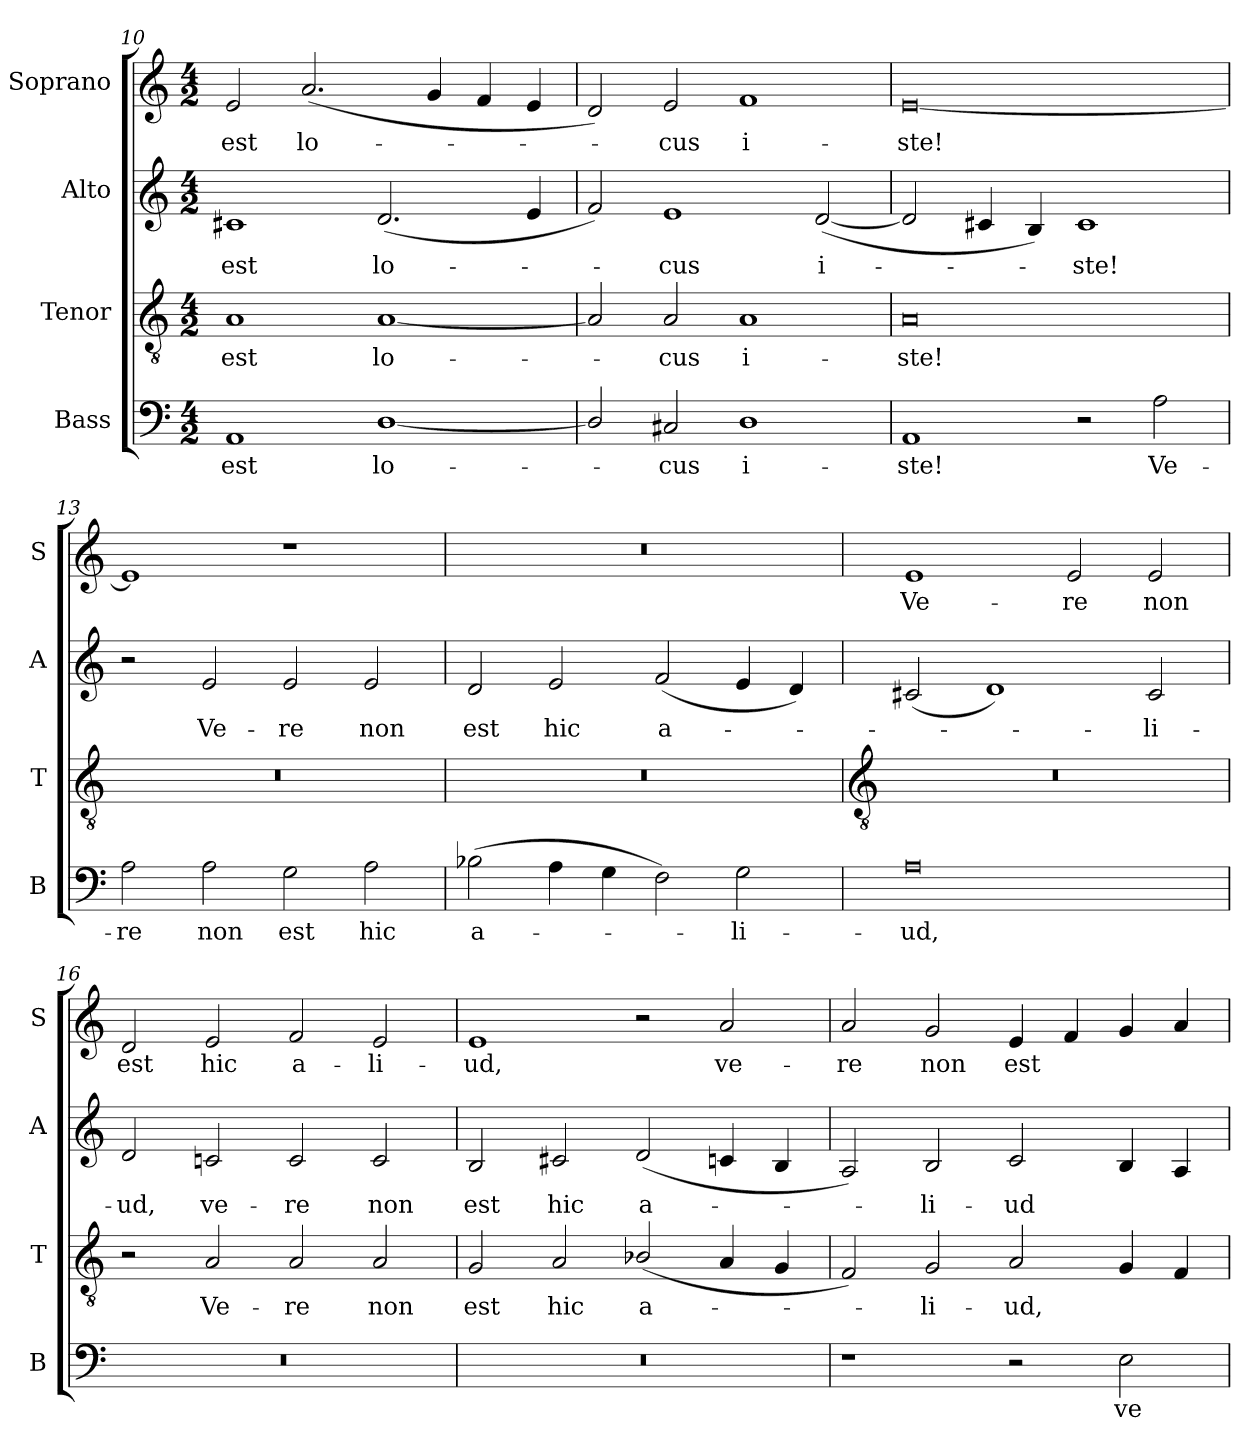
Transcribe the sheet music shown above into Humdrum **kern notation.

**kern	**text	**kern	**text	**kern	**text	**kern	**text
*part4	*part4	*part3	*part3	*part2	*part2	*part1	*part1
*staff4	*staff4	*staff3	*staff3	*staff2	*staff2	*staff1	*staff1
*I"Bass	*	*I"Tenor	*	*I"Alto	*	*I"Soprano	*
*I'B	*	*I'T	*	*I'A	*	*I'S	*
*clefF4	*	*clefGv2	*	*clefG2	*	*clefG2	*
*k[]	*	*k[]	*	*k[]	*	*k[]	*
*C:	*	*C:	*	*C:	*	*C:	*
*M4/2	*	*M4/2	*	*M4/2	*	*M4/2	*
=10	=10	=10	=10	=10	=10	=10	=10
!	!LO:LY:b	!	!LO:LY:b	!	!LO:LY:b	!	!LO:LY:b
1AA	est	1A	est	1c#X	est	2e	est
!	!	!	!	!	!	!	!LO:LY:b
.	.	.	.	.	.	(<2.a	lo-
!	!LO:LY:b	!	!LO:LY:b	!	!LO:LY:b	!	!
[1D/	lo-	[1A	lo-	(<2.d	lo-	.	.
.	.	.	.	.	.	4g	.
.	.	.	.	.	.	4f	.
.	.	.	.	4e	.	4e	.
=11	=11	=11	=11	=11	=11	=11	=11
2D/]	.	2A]	.	2f)	.	2d)	.
!	!LO:LY:b	!	!LO:LY:b	!	!LO:LY:b	!	!LO:LY:b
2C#X	cus	2A	cus	1e	cus	2e	cus
!	!LO:LY:b	!	!LO:LY:b	!	!	!	!LO:LY:b
1D	i-	1A	i-	.	.	1f	i-
!	!	!	!	!	!LO:LY:b	!	!
.	.	.	.	(<[2d	i-	.	.
=12	=12	=12	=12	=12	=12	=12	=12
!	!LO:LY:b	!	!LO:LY:b	!	!	!	!LO:LY:b
1AA	-ste!	0A	-ste!	2d]	.	[0e	-ste!
.	.	.	.	4c#X	.	.	.
.	.	.	.	4B)	.	.	.
!	!	!	!	!	!LO:LY:b	!	!
2r	.	.	.	1c#	ste!	.	.
!	!LO:LY:b	!	!	!	!	!	!
2A	Ve-	.	.	.	.	.	.
=13	=13	=13	=13	=13	=13	=13	=13
!	!LO:LY:b	!	!	!	!	!	!
2A	-re	0r	.	2r	.	1e]	.
!	!LO:LY:b	!	!	!	!LO:LY:b	!	!
2A	non	.	.	2e	Ve-	.	.
!	!LO:LY:b	!	!	!	!LO:LY:b	!	!
2G	est	.	.	2e	-re	1r	.
!	!LO:LY:b	!	!	!	!LO:LY:b	!	!
2A	hic	.	.	2e	non	.	.
=14	=14	=14	=14	=14	=14	=14	=14
!	!LO:LY:b	!	!	!	!LO:LY:b	!	!
(>2B-X	a-	0r	.	2d	est	0r	.
!	!	!	!	!	!LO:LY:b	!	!
4A	.	.	.	2e	hic	.	.
4G	.	.	.	.	.	.	.
!	!	!	!	!	!LO:LY:b	!	!
2F)	.	.	.	(<2f	a-	.	.
!	!LO:LY:b	!	!	!	!	!	!
2G	li-	.	.	4e	.	.	.
.	.	.	.	4d)	.	.	.
!!LO:LB:g=z
=15	=15	=15	=15	=15	=15	=15	=15
*	*	*clefGv2	*	*	*	*	*
!	!LO:LY:b	!	!	!	!	!	!LO:LY:b
0A	-ud,	0r	.	(<2c#X	.	1e	Ve-
.	.	.	.	1d)	.	.	.
!	!	!	!	!	!	!	!LO:LY:b
.	.	.	.	.	.	2e	-re
!	!	!	!	!	!LO:LY:b	!	!LO:LY:b
.	.	.	.	2c#	li-	2e	non
=16	=16	=16	=16	=16	=16	=16	=16
!	!	!	!	!	!LO:LY:b	!	!LO:LY:b
0r	.	2r	.	2d	-ud,	2d	est
!	!	!	!LO:LY:b	!	!LO:LY:b	!	!LO:LY:b
.	.	2A	Ve-	2cn	ve-	2e	hic
!	!	!	!LO:LY:b	!	!LO:LY:b	!	!LO:LY:b
.	.	2A	-re	2c	-re	2f	a-
!	!	!	!LO:LY:b	!	!LO:LY:b	!	!LO:LY:b
.	.	2A	non	2c	non	2e	-li-
=17	=17	=17	=17	=17	=17	=17	=17
!	!	!	!LO:LY:b	!	!LO:LY:b	!	!LO:LY:b
0r	.	2G	est	2B	est	1e	-ud,
!	!	!	!LO:LY:b	!	!LO:LY:b	!	!
.	.	2A	hic	2c#X	hic	.	.
!	!	!	!LO:LY:b	!	!LO:LY:b	!	!
.	.	(<2B-X/	a-	(<2d	a-	2r	.
!	!	!	!	!	!	!	!LO:LY:b
.	.	4A	.	4cn	.	2a	ve-
.	.	4G	.	4B	.	.	.
=18	=18	=18	=18	=18	=18	=18	=18
!	!	!	!	!	!	!	!LO:LY:b
1r	.	2F)	.	2A)	.	2a	-re
!	!	!	!LO:LY:b	!	!LO:LY:b	!	!LO:LY:b
.	.	2G	li-	2B	li-	2g	non
!	!	!	!LO:LY:b	!	!LO:LY:b	!	!LO:LY:b
2r	.	2A	-ud,	2c	-ud	4e	est
.	.	.	.	.	.	4f	.
!	!LO:LY:b	!	!	!	!	!	!
2E	ve-	4G	.	4B	.	4g	.
.	.	4F	.	4A	.	4a	.
=	=	=	=	=	=	=	=
*-	*-	*-	*-	*-	*-	*-	*-
